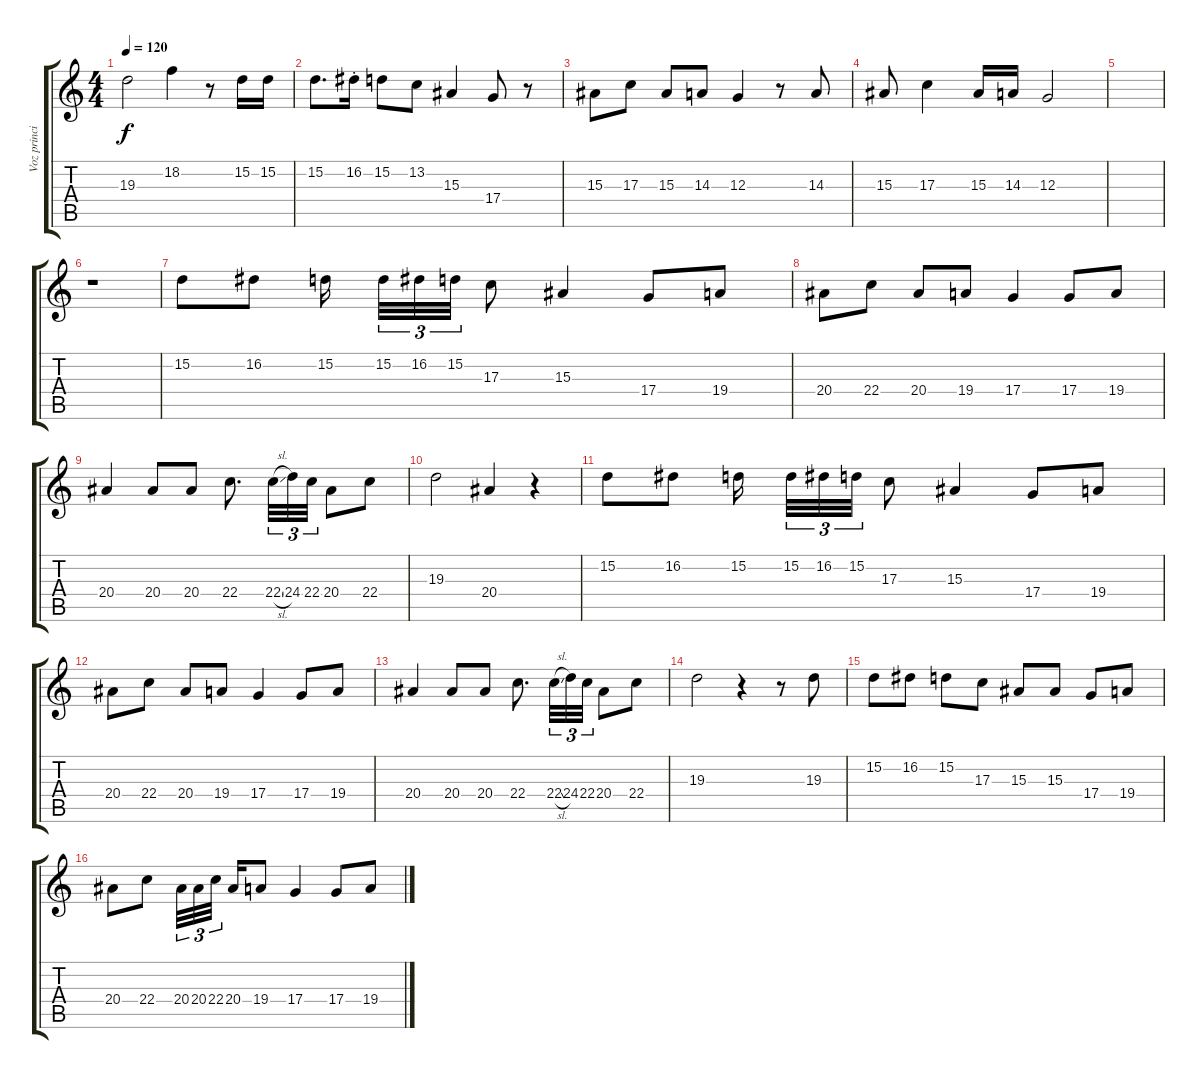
\track ("Voz principal" "Voz princi") {instrument choiraahs}
\staff {score tabs}
\tuning (E4 B3 G3 D3 A2 E2) {hide}
\ts (4 4)
\tempo 120
\clef g2
\ks c
19.3.2{dy f} 18.2.4 r.8 15.2.16 15.2.16 |
15.2.8{d} 16.2{st}.16 15.2.8 13.2.8 15.3.4 17.4.8 r.8 |
15.3.8 17.3.8 15.3.8 14.3.8 12.3.4 r.8 14.3.8 |
15.3.8 17.3.4 15.3.16 14.3.16 12.3.2 |
|
r.1 |
15.2.8 16.2.8 15.2.16{beam splitsecondary} 15.2.32{tu (3 2)} 16.2.32{tu (3 2)} 15.2.32{tu (3 2)} 17.3.8 15.3.4 17.4.8 19.4.8 |
20.4.8 22.4.8 20.4.8 19.4.8 17.4.4 17.4.8 19.4.8 |
20.4.4 20.4.8 20.4.8 22.4.8{d} 22.4{sl}.32{tu (3 2)} 24.4.32{tu (3 2)} 22.4.32{tu (3 2)} 20.4.8 22.4.8 |
19.3.2 20.4.4 r.4 |
15.2.8 16.2.8 15.2.16{beam splitsecondary} 15.2.32{tu (3 2)} 16.2.32{tu (3 2)} 15.2.32{tu (3 2)} 17.3.8 15.3.4 17.4.8 19.4.8 |
20.4.8 22.4.8 20.4.8 19.4.8 17.4.4 17.4.8 19.4.8 |
20.4.4 20.4.8 20.4.8 22.4.8{d} 22.4{sl}.32{tu (3 2)} 24.4.32{tu (3 2)} 22.4.32{tu (3 2)} 20.4.8 22.4.8 |
19.3.2 r.4 r.8 19.3.8 |
15.2.8 16.2.8 15.2.8 17.3.8 15.3.8 15.3.8 17.4.8 19.4.8 |
20.4.8 22.4.8 20.4.32{tu (3 2)} 20.4.32{tu (3 2)} 22.4.32{tu (3 2) beam splitsecondary} 20.4.16 19.4.8 17.4.4 17.4.8 19.4.8
